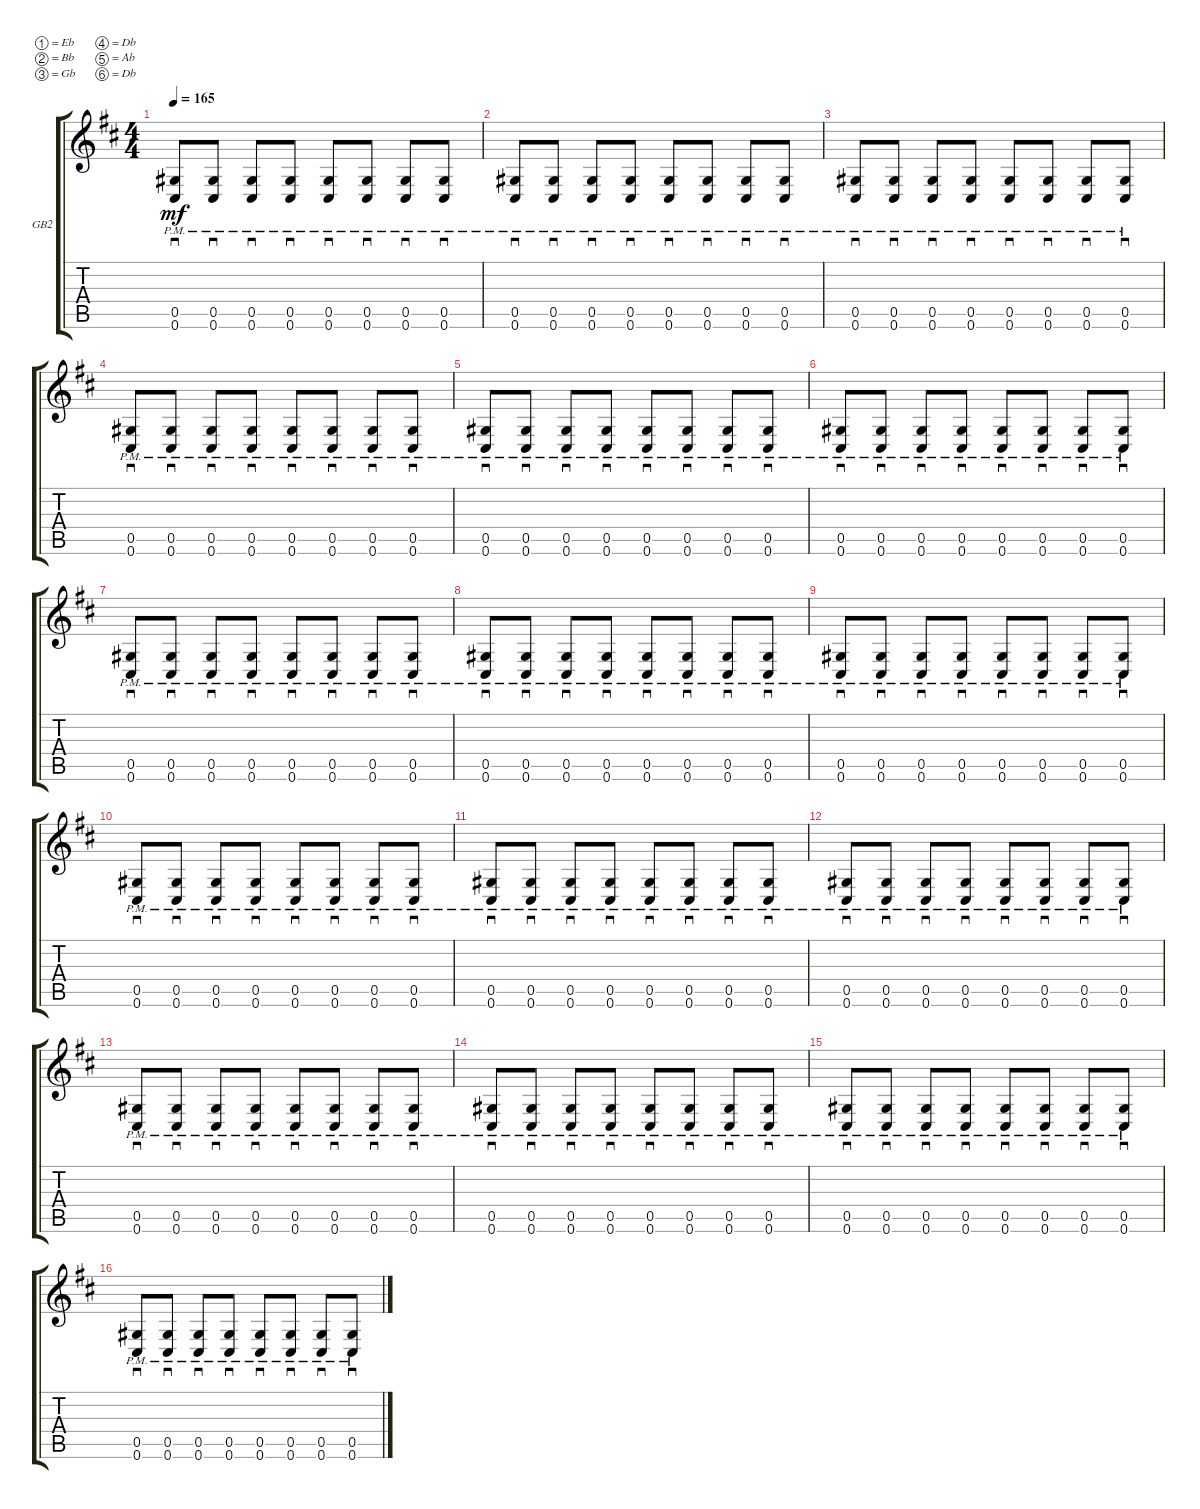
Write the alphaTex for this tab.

\defaultSystemsLayout 4
\bracketExtendMode groupsimilarinstruments
\firstSystemTrackNameOrientation horizontal
\otherSystemsTrackNameOrientation horizontal
\track ("Guitarra 1: Base" "GB2") {multiBarRest instrument distortionguitar}
\staff {score tabs}
\tuning (Eb4 Bb3 Gb3 Db3 Ab2 Db2)
\ts (4 4)
\tempo 165
\clef g2
\ks d
(0.6{pm} 0.5{pm}).8{sd dy mf} (0.6{pm} 0.5{pm}).8{sd} (0.6{pm} 0.5{pm}).8{sd} (0.6{pm} 0.5{pm}).8{sd} (0.6{pm} 0.5{pm}).8{sd} (0.6{pm} 0.5{pm}).8{sd} (0.6{pm} 0.5{pm}).8{sd} (0.6{pm} 0.5{pm}).8{sd} |
(0.6{pm} 0.5{pm}).8{sd} (0.6{pm} 0.5{pm}).8{sd} (0.6{pm} 0.5{pm}).8{sd} (0.6{pm} 0.5{pm}).8{sd} (0.6{pm} 0.5{pm}).8{sd} (0.6{pm} 0.5{pm}).8{sd} (0.6{pm} 0.5{pm}).8{sd} (0.6{pm} 0.5{pm}).8{sd} |
(0.6{pm} 0.5{pm}).8{sd} (0.6{pm} 0.5{pm}).8{sd} (0.6{pm} 0.5{pm}).8{sd} (0.6{pm} 0.5{pm}).8{sd} (0.6{pm} 0.5{pm}).8{sd} (0.6{pm} 0.5{pm}).8{sd} (0.6{pm} 0.5{pm}).8{sd} (0.6{pm} 0.5{pm}).8{sd} |
(0.6{pm} 0.5{pm}).8{sd} (0.6{pm} 0.5{pm}).8{sd} (0.6{pm} 0.5{pm}).8{sd} (0.6{pm} 0.5{pm}).8{sd} (0.6{pm} 0.5{pm}).8{sd} (0.6{pm} 0.5{pm}).8{sd} (0.6{pm} 0.5{pm}).8{sd} (0.6{pm} 0.5{pm}).8{sd} |
(0.6{pm} 0.5{pm}).8{sd} (0.6{pm} 0.5{pm}).8{sd} (0.6{pm} 0.5{pm}).8{sd} (0.6{pm} 0.5{pm}).8{sd} (0.6{pm} 0.5{pm}).8{sd} (0.6{pm} 0.5{pm}).8{sd} (0.6{pm} 0.5{pm}).8{sd} (0.6{pm} 0.5{pm}).8{sd} |
(0.6{pm} 0.5{pm}).8{sd} (0.6{pm} 0.5{pm}).8{sd} (0.6{pm} 0.5{pm}).8{sd} (0.6{pm} 0.5{pm}).8{sd} (0.6{pm} 0.5{pm}).8{sd} (0.6{pm} 0.5{pm}).8{sd} (0.6{pm} 0.5{pm}).8{sd} (0.6{pm} 0.5{pm}).8{sd} |
(0.6{pm} 0.5{pm}).8{sd} (0.6{pm} 0.5{pm}).8{sd} (0.6{pm} 0.5{pm}).8{sd} (0.6{pm} 0.5{pm}).8{sd} (0.6{pm} 0.5{pm}).8{sd} (0.6{pm} 0.5{pm}).8{sd} (0.6{pm} 0.5{pm}).8{sd} (0.6{pm} 0.5{pm}).8{sd} |
(0.6{pm} 0.5{pm}).8{sd} (0.6{pm} 0.5{pm}).8{sd} (0.6{pm} 0.5{pm}).8{sd} (0.6{pm} 0.5{pm}).8{sd} (0.6{pm} 0.5{pm}).8{sd} (0.6{pm} 0.5{pm}).8{sd} (0.6{pm} 0.5{pm}).8{sd} (0.6{pm} 0.5{pm}).8{sd} |
(0.6{pm} 0.5{pm}).8{sd} (0.6{pm} 0.5{pm}).8{sd} (0.6{pm} 0.5{pm}).8{sd} (0.6{pm} 0.5{pm}).8{sd} (0.6{pm} 0.5{pm}).8{sd} (0.6{pm} 0.5{pm}).8{sd} (0.6{pm} 0.5{pm}).8{sd} (0.6{pm} 0.5{pm}).8{sd} |
(0.6{pm} 0.5{pm}).8{sd} (0.6{pm} 0.5{pm}).8{sd} (0.6{pm} 0.5{pm}).8{sd} (0.6{pm} 0.5{pm}).8{sd} (0.6{pm} 0.5{pm}).8{sd} (0.6{pm} 0.5{pm}).8{sd} (0.6{pm} 0.5{pm}).8{sd} (0.6{pm} 0.5{pm}).8{sd} |
(0.6{pm} 0.5{pm}).8{sd} (0.6{pm} 0.5{pm}).8{sd} (0.6{pm} 0.5{pm}).8{sd} (0.6{pm} 0.5{pm}).8{sd} (0.6{pm} 0.5{pm}).8{sd} (0.6{pm} 0.5{pm}).8{sd} (0.6{pm} 0.5{pm}).8{sd} (0.6{pm} 0.5{pm}).8{sd} |
(0.6{pm} 0.5{pm}).8{sd} (0.6{pm} 0.5{pm}).8{sd} (0.6{pm} 0.5{pm}).8{sd} (0.6{pm} 0.5{pm}).8{sd} (0.6{pm} 0.5{pm}).8{sd} (0.6{pm} 0.5{pm}).8{sd} (0.6{pm} 0.5{pm}).8{sd} (0.6{pm} 0.5{pm}).8{sd} |
(0.6{pm} 0.5{pm}).8{sd} (0.6{pm} 0.5{pm}).8{sd} (0.6{pm} 0.5{pm}).8{sd} (0.6{pm} 0.5{pm}).8{sd} (0.6{pm} 0.5{pm}).8{sd} (0.6{pm} 0.5{pm}).8{sd} (0.6{pm} 0.5{pm}).8{sd} (0.6{pm} 0.5{pm}).8{sd} |
(0.6{pm} 0.5{pm}).8{sd} (0.6{pm} 0.5{pm}).8{sd} (0.6{pm} 0.5{pm}).8{sd} (0.6{pm} 0.5{pm}).8{sd} (0.6{pm} 0.5{pm}).8{sd} (0.6{pm} 0.5{pm}).8{sd} (0.6{pm} 0.5{pm}).8{sd} (0.6{pm} 0.5{pm}).8{sd} |
(0.6{pm} 0.5{pm}).8{sd} (0.6{pm} 0.5{pm}).8{sd} (0.6{pm} 0.5{pm}).8{sd} (0.6{pm} 0.5{pm}).8{sd} (0.6{pm} 0.5{pm}).8{sd} (0.6{pm} 0.5{pm}).8{sd} (0.6{pm} 0.5{pm}).8{sd} (0.6{pm} 0.5{pm}).8{sd} |
(0.6{pm} 0.5{pm}).8{sd} (0.6{pm} 0.5{pm}).8{sd} (0.6{pm} 0.5{pm}).8{sd} (0.6{pm} 0.5{pm}).8{sd} (0.6{pm} 0.5{pm}).8{sd} (0.6{pm} 0.5{pm}).8{sd} (0.6{pm} 0.5{pm}).8{sd} (0.6{pm} 0.5{pm}).8{sd}
